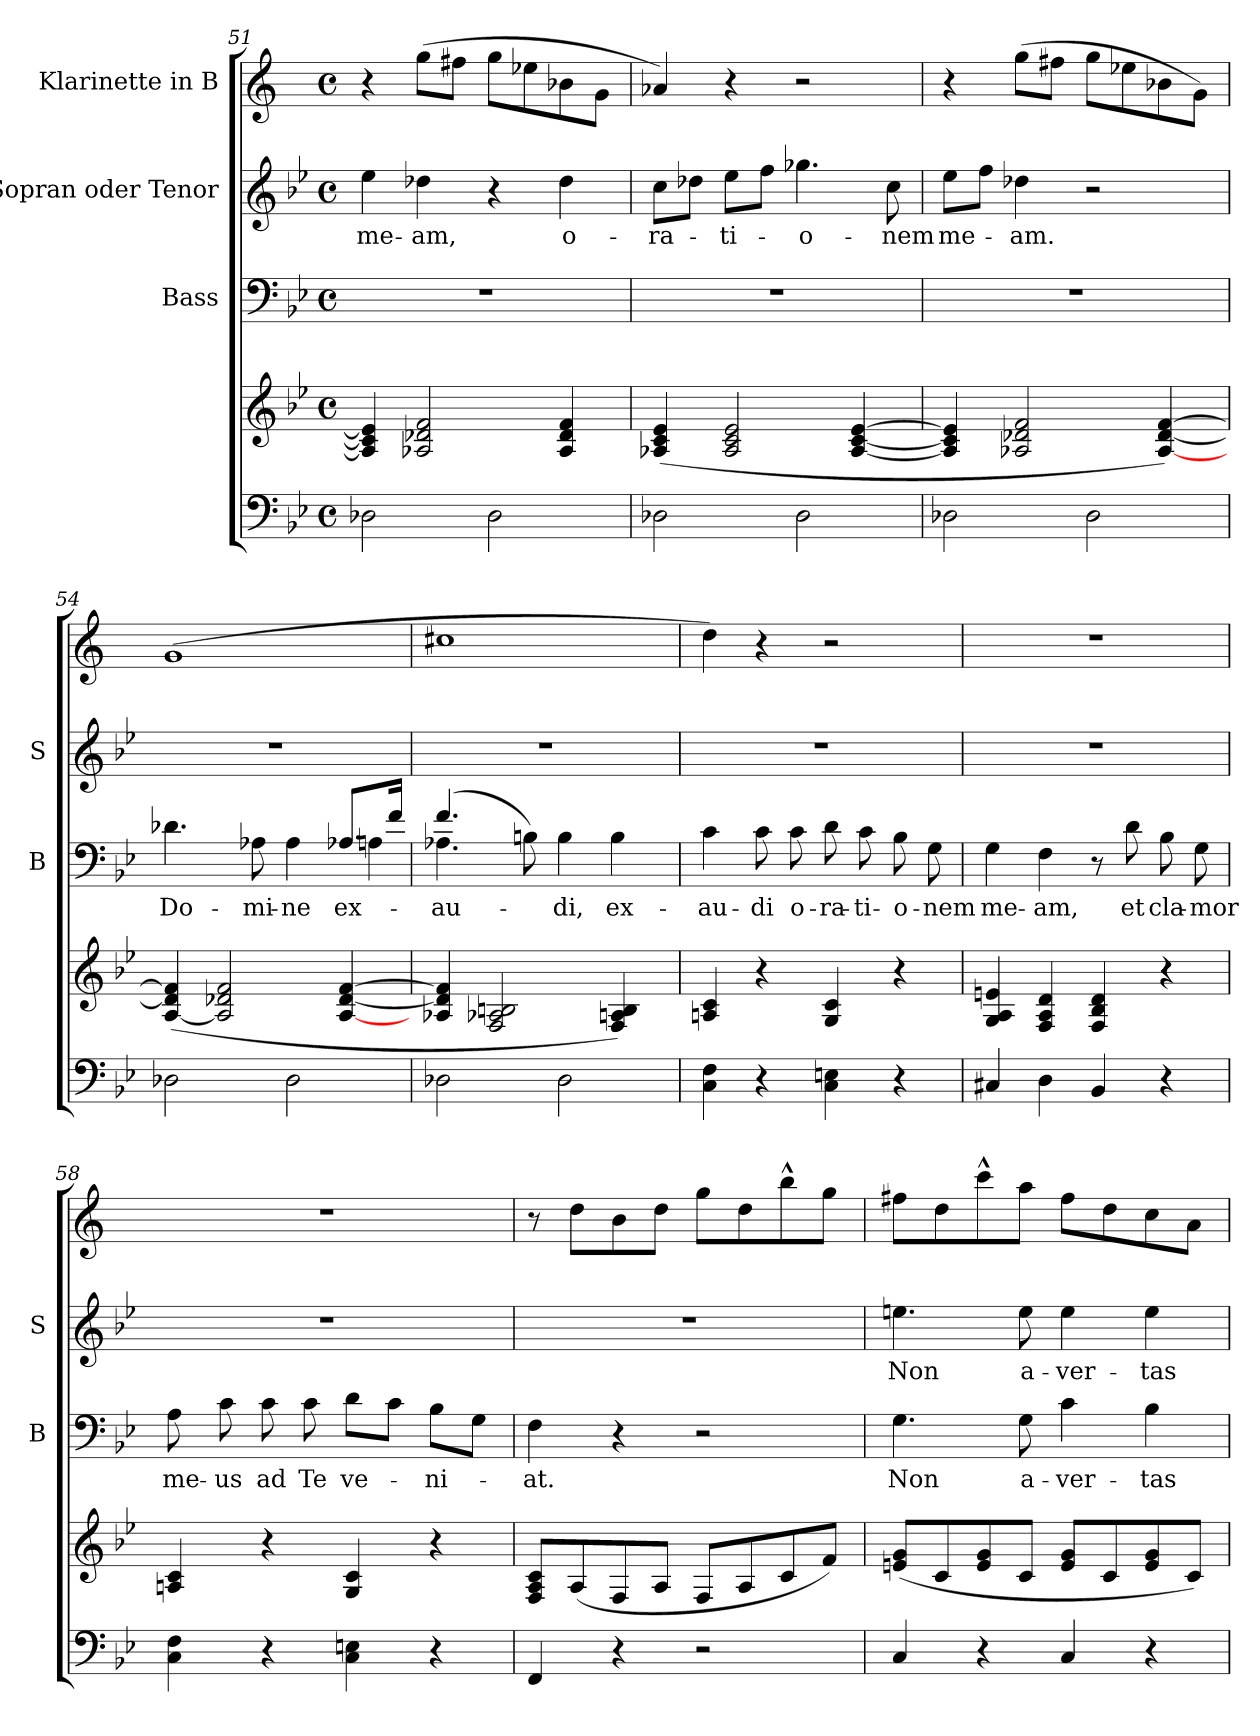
**kern	**kern	**kern	**text	**kern	**text	**kern
*part4	*part4	*part3	*part3	*part2	*part2	*part1
*staff5	*staff4	*staff3	*staff3	*staff2	*staff2	*staff1
*	*	*I"Bass	*	*I"Sopran  oder Tenor	*	*I"Klarinette in B
*	*	*I'B	*	*I'S	*	*
*clefF4	*clefG2	*clefF4	*	*clefG2	*	*clefG2
*	*	*	*	*	*	*ITrd1c2
*k[b-e-]	*k[b-e-]	*k[b-e-]	*	*k[b-e-]	*	*k[b-e-]
*B-:	*B-:	*B-:	*	*B-:	*	*B-:
*M4/4	*M4/4	*M4/4	*	*M4/4	*	*M4/4
*met(c)	*met(c)	*met(c)	*	*met(c)	*	*met(c)
=51	=51	=51	=51	=51	=51	=51
!	!	!	!	!	!LO:LY:b	!
2D-X\	4A-/] 4c/] 4e-/]	1r	.	4ee-\	me-	4r
!	!	!	!	!	!LO:LY:b	!
.	2A-X/ 2d-X/ 2f/	.	.	4dd-X\	-am,	(>8ff\L
.	.	.	.	.	.	8een\J
2D-\	.	.	.	4r	.	8ff\L
.	.	.	.	.	.	8dd-X\
!	!	!	!	!	!LO:LY:b	!
.	4A-/ 4d-/ 4f/	.	.	4dd-\	o-	8a-X\
.	.	.	.	.	.	8f\J
!!LO:LB:g=z
=52	=52	=52	=52	=52	=52	=52
!	!	!	!	!	!LO:LY:b	!
2D-X\	(4A-X/ 4c/ 4e-/	1r	.	8cc\L	-ra-	4g-X/)
.	.	.	.	8dd-X\J	.	.
!	!	!	!	!	!LO:LY:b	!
.	2A-/ 2c/ 2e-/	.	.	8ee-\L	-ti-	4r
.	.	.	.	8ff\J	.	.
!	!	!	!	!	!LO:LY:b	!
2D-\	.	.	.	4.gg-X\	-o-	2r
.	[4A-/ [4c/ [4e-/	.	.	.	.	.
!	!	!	!	!	!LO:LY:b	!
.	.	.	.	8cc\	-nem	.
=53	=53	=53	=53	=53	=53	=53
!	!	!	!	!	!LO:LY:b	!
2D-X\	4A-/] 4c/] 4e-/]	1r	.	8ee-\L	me-	4r
.	.	.	.	8ff\J	.	.
!	!	!	!	!	!LO:LY:b	!
.	2A-X/ 2d-X/ 2f/	.	.	4dd-X\	-am.	(>8ff\L
.	.	.	.	.	.	8een\J
2D-\	.	.	.	2r	.	8ff\L
.	.	.	.	.	.	8dd-X\
.	[4A-/ [4d-/ [4f/)	.	.	.	.	8a-X\
.	.	.	.	.	.	8f\J)
=54	=54	=54	=54	=54	=54	=54
!	!	!	!LO:LY:b	!	!	!
*	*	*^	*	*	*	*
2D-X\	([4A/ 4d-/] 4f/]	4.d-X\	2.ryy	Do-	1r	.	(>1f
.	2A/] 2d-X/ 2f/	.	.	.	.	.	.
!	!	!	!	!LO:LY:b	!	!	!
.	.	8A-X\	.	-mi-	.	.	.
!	!	!	!	!LO:LY:b	!	!	!
2D-\	.	4A-\	.	-ne	.	.	.
!	!	!	!	!LO:LY:b	!	!	!
.	[4A/ [4d-/ [4f/	8.A-X/L	4A\	ex-	.	.	.
.	.	16f/Jk	.	.	.	.	.
=55	=55	=55	=55	=55	=55	=55	=55
!	!	!	!	!LO:LY:b	!	!	!
2D-X\	4A-X/ 4d-/] 4f/]	(4.f/	4.A-X\	-au-	1r	.	1bn
.	2F/ 2A-X/ 2Bn/	.	.	.	.	.	.
.	.	8Bn\)	2ryy	.	.	.	.
!	!	!	!	!LO:LY:b	!	!	!
2D-\	.	4B\	.	-di,	.	.	.
!	!	!	!	!LO:LY:b	!	!	!
.	4F/ 4An/ 4B/)	4B\	.	ex-	.	.	.
.	.	.	8ryy	.	.	.	.
!!LO:PB:g=z
=56	=56	=56	=56	=56	=56	=56	=56
!	!	!	!	!LO:LY:b	!	!	!
*	*	*v	*v	*	*	*	*
4C\ 4F\	4An/ 4c/	4c\	-au-	1r	.	4cc\)
!	!	!	!LO:LY:b	!	!	!
4r	4r	8c\	-di	.	.	4r
!	!	!	!LO:LY:b	!	!	!
.	.	8c\	o-	.	.	.
!	!	!	!LO:LY:b	!	!	!
4C\ 4En\	4G/ 4c/	8d\	-ra-	.	.	2r
!	!	!	!LO:LY:b	!	!	!
.	.	8c\	-ti-	.	.	.
!	!	!	!LO:LY:b	!	!	!
4r	4r	8B-\	-o-	.	.	.
!	!	!	!LO:LY:b	!	!	!
.	.	8G\	-nem	.	.	.
=57	=57	=57	=57	=57	=57	=57
!	!	!	!LO:LY:b	!	!	!
4C#X/	4G/ 4A/ 4en/	4G\	me-	1r	.	1r
!	!	!	!LO:LY:b	!	!	!
4D\	4F/ 4A/ 4d/	4F\	-am,	.	.	.
4BB-/	4F/ 4B-/ 4d/	8r	.	.	.	.
!	!	!	!LO:LY:b	!	!	!
.	.	8d\	et	.	.	.
!	!	!	!LO:LY:b	!	!	!
4r	4r	8B-\	cla-	.	.	.
!	!	!	!LO:LY:b	!	!	!
.	.	8G\	-mor	.	.	.
=58	=58	=58	=58	=58	=58	=58
!	!	!	!LO:LY:b	!	!	!
4C\ 4F\	4An/ 4c/	8A\	me-	1r	.	1r
!	!	!	!LO:LY:b	!	!	!
.	.	8c\	-us	.	.	.
!	!	!	!LO:LY:b	!	!	!
4r	4r	8c\	ad	.	.	.
!	!	!	!LO:LY:b	!	!	!
.	.	8c\	Te	.	.	.
!	!	!	!LO:LY:b	!	!	!
4C\ 4En\	4G/ 4c/	8d\L	ve-	.	.	.
.	.	8c\J	.	.	.	.
!	!	!	!LO:LY:b	!	!	!
4r	4r	8B-\L	-ni-	.	.	.
.	.	8G\J	.	.	.	.
=59	=59	=59	=59	=59	=59	=59
!	!	!	!LO:LY:b	!	!	!
4FF/	8F/ 8A/ 8c/L	4F\	-at.	1r	.	8r
.	(<8A/	.	.	.	.	8cc\L
4r	8F/	4r	.	.	.	8a\
.	8A/J	.	.	.	.	8cc\J
2r	8F/L	2r	.	.	.	8ff\L
.	8A/	.	.	.	.	8cc\
.	8c/	.	.	.	.	8aa^^>\
.	8f/J)	.	.	.	.	8ff\J
!!LO:LB:g=z
=60	=60	=60	=60	=60	=60	=60
!	!	!	!LO:LY:b	!	!LO:LY:b	!
4C/	(<8en/ 8g/L	4.G\	Non	4.een\	Non	8een\L
.	8c/	.	.	.	.	8cc\
4r	8e/ 8g/	.	.	.	.	8bb-^^>\
!	!	!	!LO:LY:b	!	!LO:LY:b	!
.	8c/J	8G\	a-	8ee\	a-	8gg\J
!	!	!	!LO:LY:b	!	!LO:LY:b	!
4C/	8e/ 8g/L	4c\	-ver-	4ee\	-ver-	8ee\L
.	8c/	.	.	.	.	8cc\
!	!	!	!LO:LY:b	!	!LO:LY:b	!
4r	8e/ 8g/	4B-\	-tas	4ee\	-tas	8b-\
.	8c/J)	.	.	.	.	8g\J
=	=	=	=	=	=	=
*-	*-	*-	*-	*-	*-	*-
